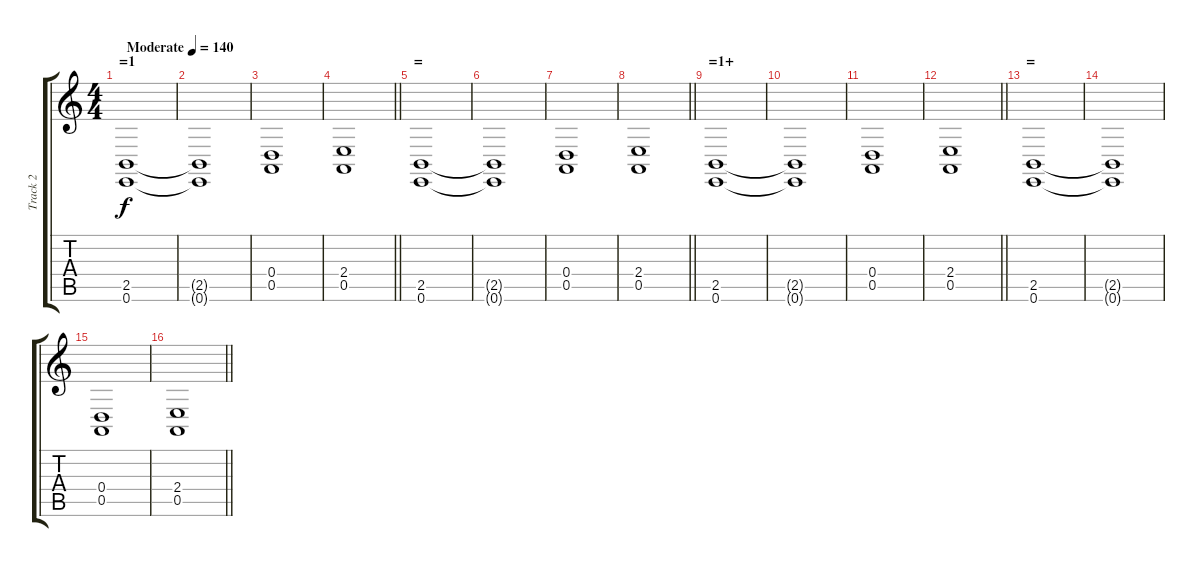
\track ("Track 2" "Track 2") {instrument lead2sawtooth}
\staff {score tabs}
\tuning (E4 B3 G3 D3 A2 E2) {hide}
\ts (4 4)
\section ("" "=1")
\tempo (140 "Moderate")
\clef g2
\ks c
(2.5 0.6).1{dy f instrument lead2sawtooth} |
(2.5{t} 0.6{t}).1 |
(0.4 0.5).1 |
\barLineRight lightlight
(2.4 0.5).1 |
\section ("" "=")
(2.5 0.6).1 |
(2.5{t} 0.6{t}).1 |
(0.4 0.5).1 |
\barLineRight lightlight
(2.4 0.5).1 |
\section ("" "=1+")
(2.5 0.6).1 |
(2.5{t} 0.6{t}).1 |
(0.4 0.5).1 |
\barLineRight lightlight
(2.4 0.5).1 |
\section ("" "=")
(2.5 0.6).1 |
(2.5{t} 0.6{t}).1 |
(0.4 0.5).1 |
\barLineRight lightlight
(2.4 0.5).1
